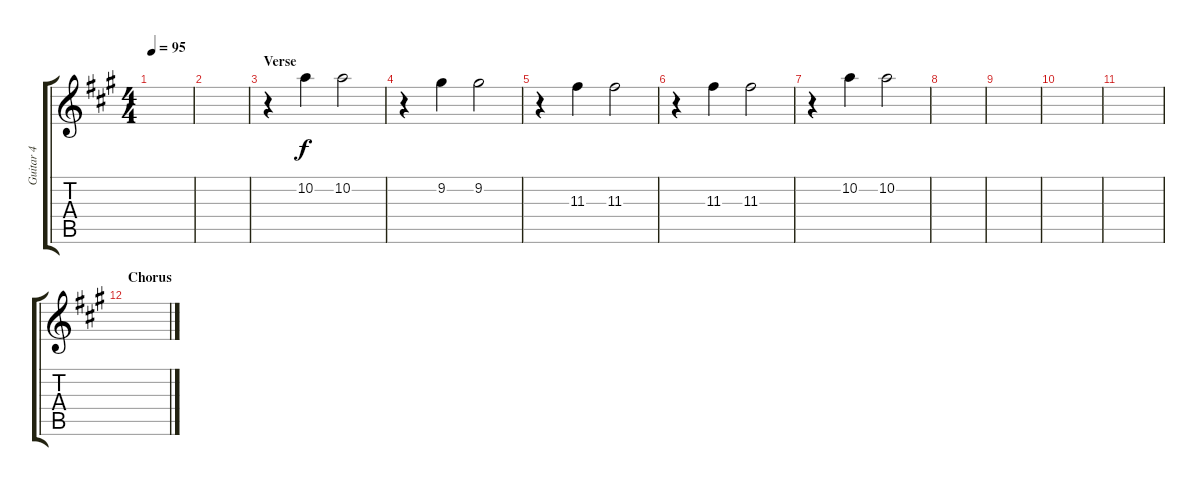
\track ("Guitar 4" "Guitar 4") {instrument electricguitarjazz}
\staff {score tabs}
\tuning (E4 B3 G3 D3 A2 E2) {hide}
\ts (4 4)
\tempo 95
\clef g2
\ks a
|
|
\section ("" "Verse")
r.4 10.2.4 10.2.2 |
r.4 9.2.4 9.2.2 |
r.4 11.3.4 11.3.2 |
r.4 11.3.4 11.3.2 |
r.4 10.2.4 10.2.2 |
|
|
|
|
\section ("" "Chorus")
